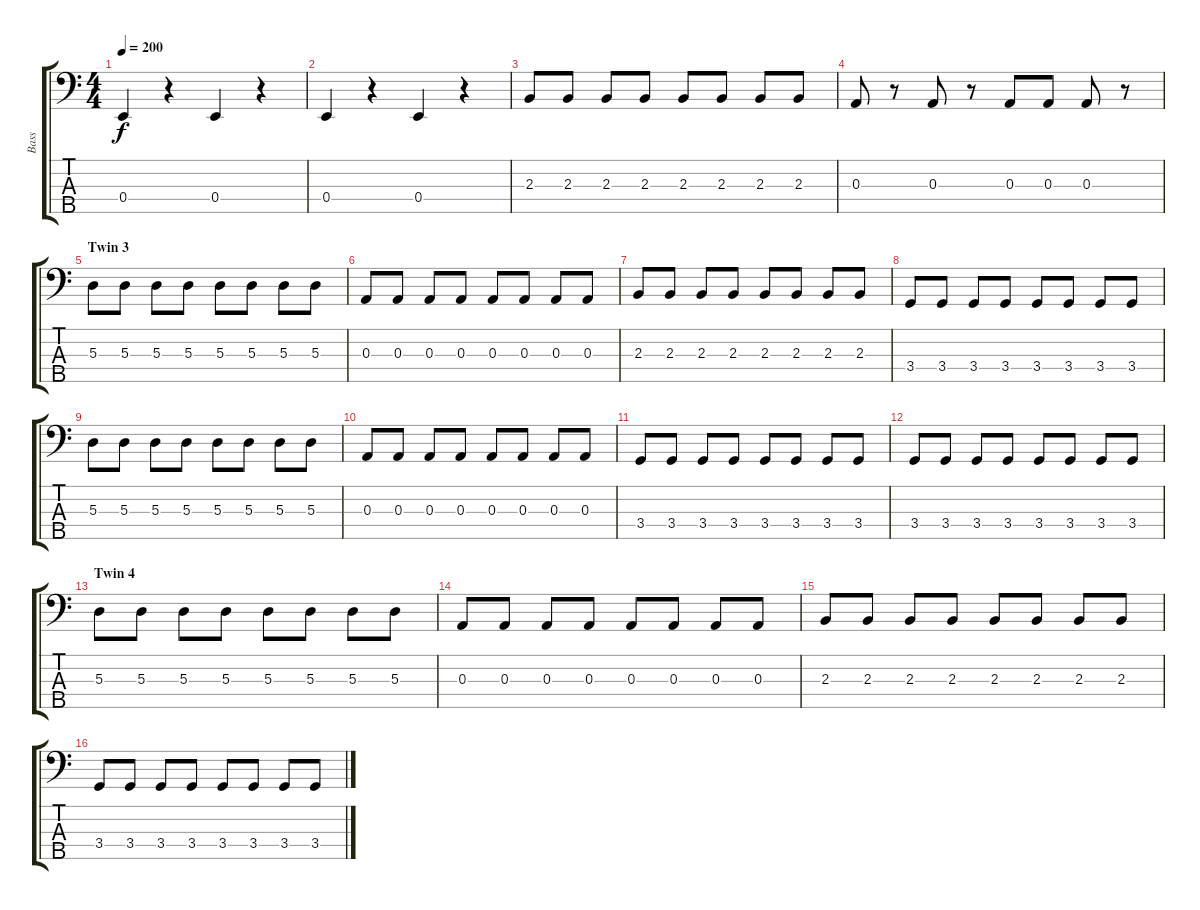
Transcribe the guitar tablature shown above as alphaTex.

\track ("Bass" "Bass") {instrument electricbassfinger}
\staff {score tabs}
\tuning (G2 D2 A1 E1 B0) {hide}
\ts (4 4)
\section ("" "")
\tempo 200
\clef f4
\ks c
0.4.4{dy f} r.4 0.4.4 r.4 |
0.4.4 r.4 0.4.4 r.4 |
\section ("" "")
2.3.8 2.3.8 2.3.8 2.3.8 2.3.8 2.3.8 2.3.8 2.3.8 |
0.3.8 r.8 0.3.8 r.8 0.3.8 0.3.8 0.3.8 r.8 |
\section ("" "Twin 3")
5.3.8 5.3.8 5.3.8 5.3.8 5.3.8 5.3.8 5.3.8 5.3.8 |
0.3.8 0.3.8 0.3.8 0.3.8 0.3.8 0.3.8 0.3.8 0.3.8 |
2.3.8 2.3.8 2.3.8 2.3.8 2.3.8 2.3.8 2.3.8 2.3.8 |
3.4.8 3.4.8 3.4.8 3.4.8 3.4.8 3.4.8 3.4.8 3.4.8 |
5.3.8 5.3.8 5.3.8 5.3.8 5.3.8 5.3.8 5.3.8 5.3.8 |
0.3.8 0.3.8 0.3.8 0.3.8 0.3.8 0.3.8 0.3.8 0.3.8 |
3.4.8 3.4.8 3.4.8 3.4.8 3.4.8 3.4.8 3.4.8 3.4.8 |
3.4.8 3.4.8 3.4.8 3.4.8 3.4.8 3.4.8 3.4.8 3.4.8 |
\section ("" "Twin 4")
5.3.8 5.3.8 5.3.8 5.3.8 5.3.8 5.3.8 5.3.8 5.3.8 |
0.3.8 0.3.8 0.3.8 0.3.8 0.3.8 0.3.8 0.3.8 0.3.8 |
2.3.8 2.3.8 2.3.8 2.3.8 2.3.8 2.3.8 2.3.8 2.3.8 |
3.4.8 3.4.8 3.4.8 3.4.8 3.4.8 3.4.8 3.4.8 3.4.8
